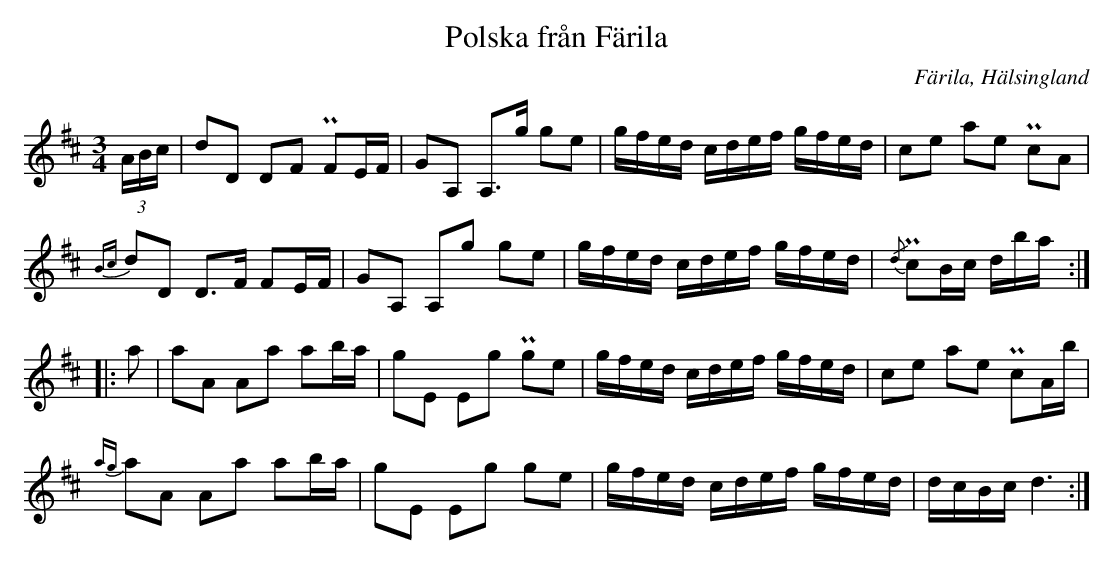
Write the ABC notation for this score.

X:1
T:Polska från Färila
O:Färila, Hälsingland
M:3/4
L:1/16
U:t=turn
K:D
(3ABc | d2D2 D2F2 PF2EF | G2A,2 A,2>g2 g2e2 | gfed cdef gfed | c2e2 a2e2 Pc2A2 |
{Bc}d2D2 D2>F2 F2EF | G2A,2 A,2g2 g2e2 | gfed cdef gfed | {/d}Pc2Bc dba ::
a2 | a2A2 A2a2 a2ba | g2E2 E2g2 Pg2e2 | gfed cdef gfed | c2e2 a2e2 Pc2A4/3b2/3 |
{a4/3g4/3}a2A2 A2a2 a2ba | g2E2 E2g2 g2e2 | gfed cdef gfed | dcBc d6 :|
